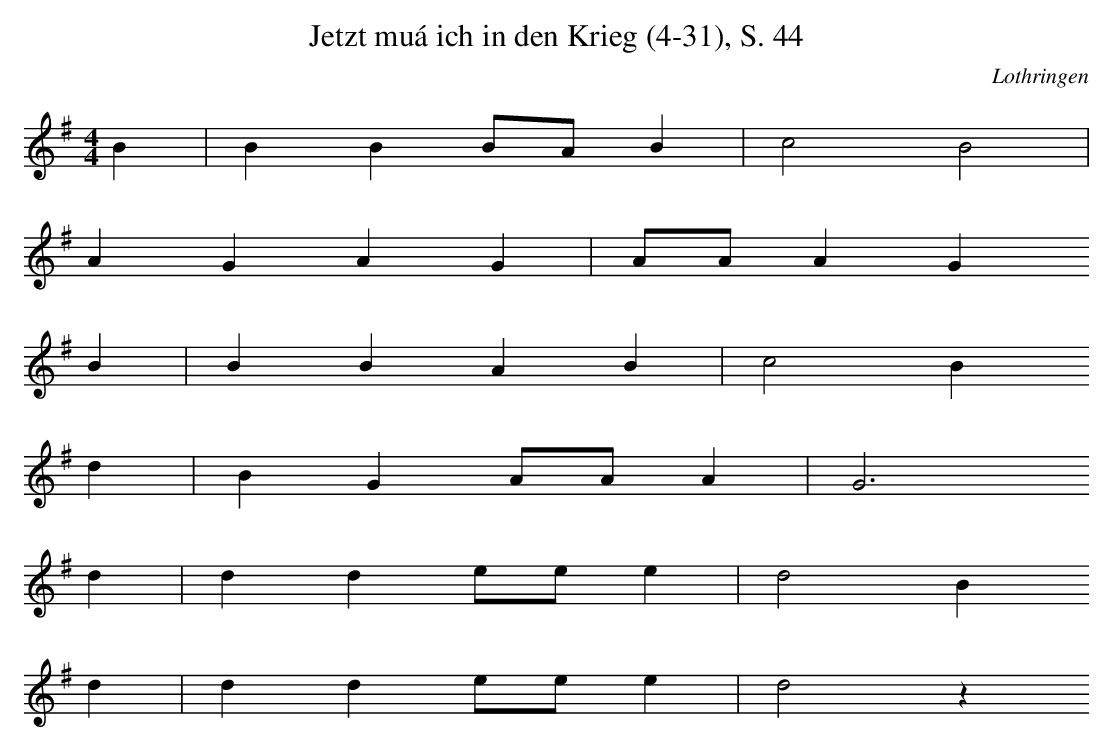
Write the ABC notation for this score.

X:1
T: Jetzt muá ich in den Krieg (4-31), S. 44
O: Lothringen
M: 4/4
L: 1/8
K: G
B2 | B2B2BAB2 | c4B4 |
A2G2A2G2 | AAA2G2
B2 | B2B2A2B2 | c4B2
d2 | B2G2AAA2 | G6
d2 | d2d2eee2 | d4B2
d2 | d2d2eee2 | d4z2
